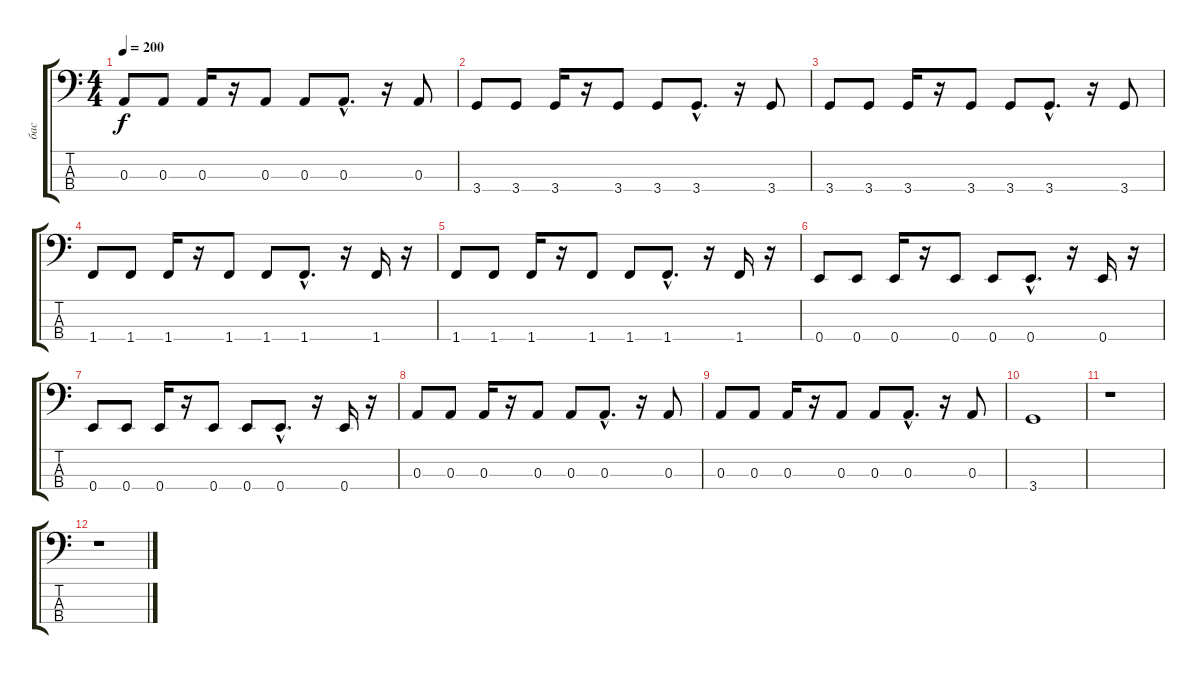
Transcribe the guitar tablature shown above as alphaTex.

\track ("бас" "бас") {instrument electricbasspick}
\staff {score tabs}
\tuning (G2 D2 A1 E1) {hide}
\ts (4 4)
\tempo 200
\clef f4
\ks c
0.3.8{dy f} 0.3.8 0.3.16 r.16 0.3.8 0.3.8 0.3{hac}.8{d} r.16 0.3.8 |
3.4.8 3.4.8 3.4.16 r.16 3.4.8 3.4.8 3.4{hac}.8{d} r.16 3.4.8 |
3.4.8 3.4.8 3.4.16 r.16 3.4.8 3.4.8 3.4{hac}.8{d} r.16 3.4.8 |
1.4.8 1.4.8 1.4.16 r.16 1.4.8 1.4.8 1.4{hac}.8{d} r.16 1.4.16 r.16 |
1.4.8 1.4.8 1.4.16 r.16 1.4.8 1.4.8 1.4{hac}.8{d} r.16 1.4.16 r.16 |
0.4.8 0.4.8 0.4.16 r.16 0.4.8 0.4.8 0.4{hac}.8{d} r.16 0.4.16 r.16 |
0.4.8 0.4.8 0.4.16 r.16 0.4.8 0.4.8 0.4{hac}.8{d} r.16 0.4.16 r.16 |
0.3.8 0.3.8 0.3.16 r.16 0.3.8 0.3.8 0.3{hac}.8{d} r.16 0.3.8 |
0.3.8 0.3.8 0.3.16 r.16 0.3.8 0.3.8 0.3{hac}.8{d} r.16 0.3.8 |
3.4.1 |
r.1 |
r.1
